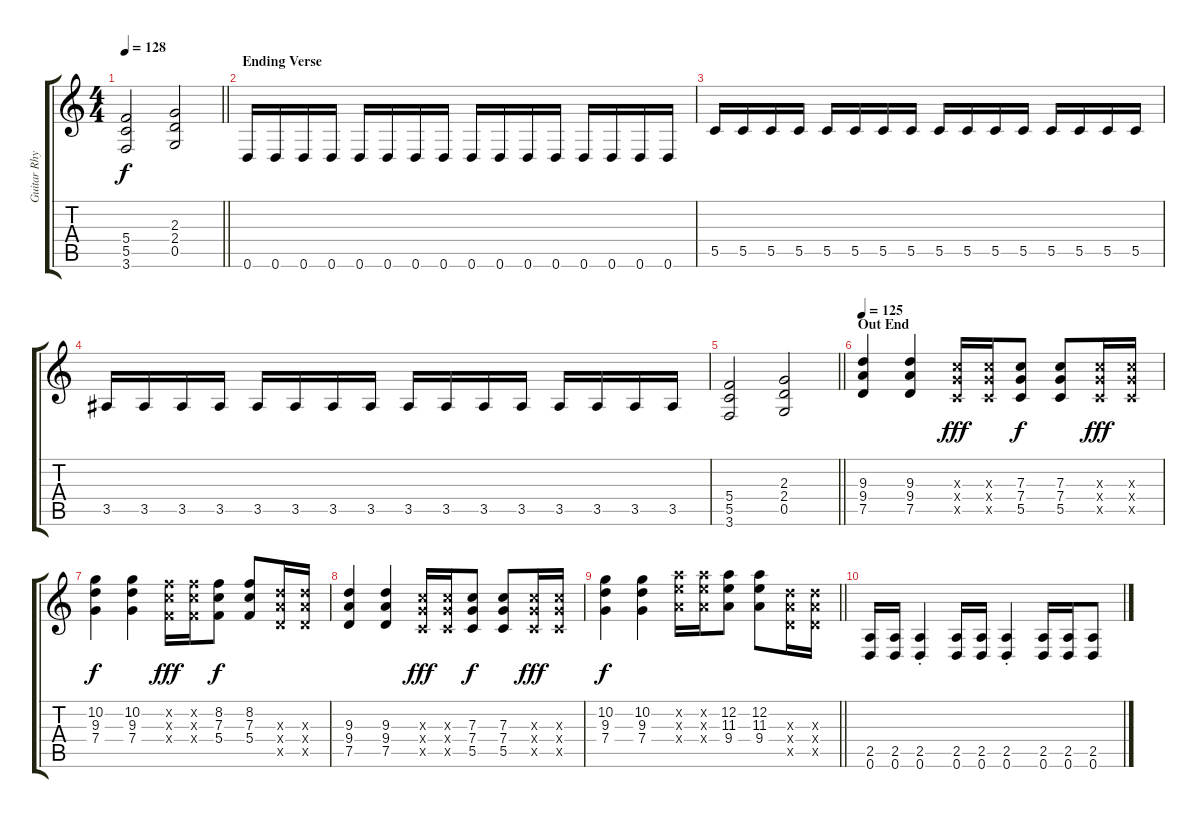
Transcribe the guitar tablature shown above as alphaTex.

\track ("Guitar Rhythm" "Guitar Rhy") {instrument overdrivenguitar}
\staff {score tabs}
\tuning (D4 A3 F3 C3 G2 D2) {hide}
\ts (4 4)
\tempo 128
\clef g2
\barLineRight lightlight
\ks c
(5.4 5.5 3.6).2{dy f} (2.3 2.4 0.5).2 |
\section ("" "Ending Verse")
0.6.16 0.6.16 0.6.16 0.6.16 0.6.16 0.6.16 0.6.16 0.6.16 0.6.16 0.6.16 0.6.16 0.6.16 0.6.16 0.6.16 0.6.16 0.6.16 |
5.5.16 5.5.16 5.5.16 5.5.16 5.5.16 5.5.16 5.5.16 5.5.16 5.5.16 5.5.16 5.5.16 5.5.16 5.5.16 5.5.16 5.5.16 5.5.16 |
3.5.16 3.5.16 3.5.16 3.5.16 3.5.16 3.5.16 3.5.16 3.5.16 3.5.16 3.5.16 3.5.16 3.5.16 3.5.16 3.5.16 3.5.16 3.5.16 |
\barLineRight lightlight
(5.4 5.5 3.6).2 (2.3 2.4 0.5).2 |
\section ("" "Out End")
\tempo 125
(9.3 9.4 7.5).4 (9.3 9.4 7.5).4 (7.3{x} 7.4{x} 5.5{x}).16{dy fff} (7.3{x} 7.4{x} 5.5{x}).16 (7.3 7.4 5.5).8{dy f} (7.3 7.4 5.5).8 (7.3{x} 7.4{x} 5.5{x}).16{dy fff} (7.3{x} 7.4{x} 5.5{x}).16 |
(10.2 9.3 7.4).4{dy f} (10.2 9.3 7.4).4 (8.2{x} 7.3{x} 5.4{x}).16{dy fff} (8.2{x} 7.3{x} 5.4{x}).16 (8.2 7.3 5.4).8{dy f} (8.2 7.3 5.4).8 (9.3{x} 9.4{x} 7.5{x}).16 (9.3{x} 9.4{x} 7.5{x}).16 |
(9.3 9.4 7.5).4 (9.3 9.4 7.5).4 (7.3{x} 7.4{x} 5.5{x}).16{dy fff} (7.3{x} 7.4{x} 5.5{x}).16 (7.3 7.4 5.5).8{dy f} (7.3 7.4 5.5).8 (7.3{x} 7.4{x} 5.5{x}).16{dy fff} (7.3{x} 7.4{x} 5.5{x}).16 |
\barLineRight lightlight
(10.2 9.3 7.4).4{dy f} (10.2 9.3 7.4).4 (12.2{x} 11.3{x} 9.4{x}).16 (12.2{x} 11.3{x} 9.4{x}).16 (12.2 11.3 9.4).8 (12.2 11.3 9.4).8 (9.3{x} 9.4{x} 7.5{x}).16 (9.3{x} 9.4{x} 7.5{x}).16 |
(2.5 0.6).16 (2.5 0.6).16 (2.5{st} 0.6{st}).4 (2.5 0.6).16 (2.5 0.6).16 (2.5{st} 0.6{st}).4 (2.5 0.6).16 (2.5 0.6).16 (2.5 0.6).8
